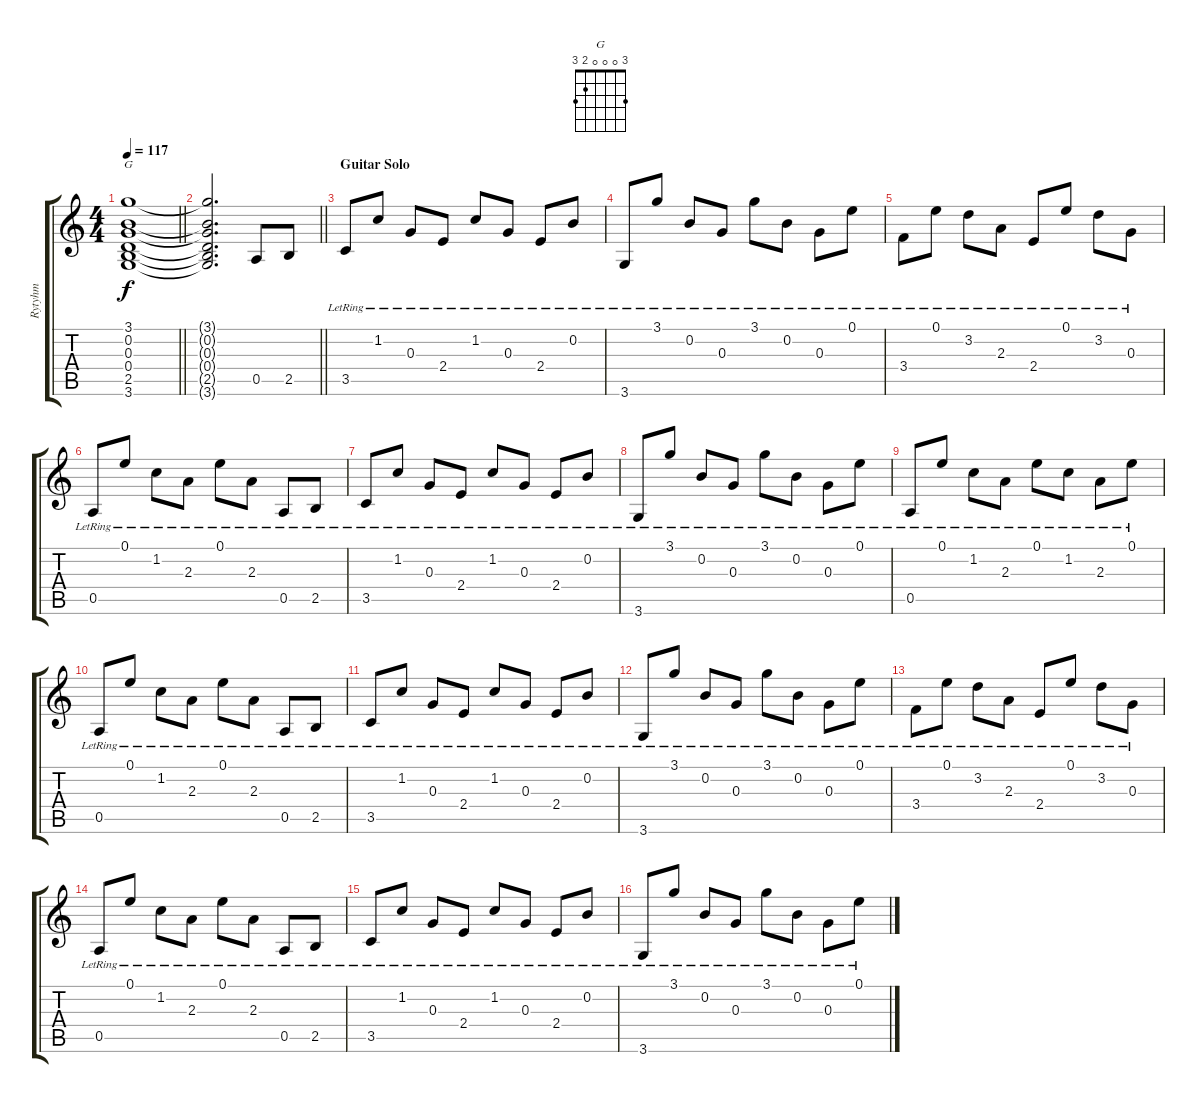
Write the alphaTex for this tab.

\track ("Rytyhm" "Rytyhm") {instrument electricguitarclean}
\staff {score tabs}
\tuning (E4 B3 G3 D3 A2 E2) {hide}
\chord ("G" 3 0 0 0 2 3)
\ts (4 4)
\tempo 117
\clef g2
\barLineRight lightlight
\ks c
(3.1 0.2 0.3 0.4 2.5 3.6).1{ch "G" dy f} |
\barLineRight lightlight
(3.1{t} 0.2{t} 0.3{t} 0.4{t} 2.5{t} 3.6{t}).2{d} 0.5.8 2.5.8 |
\section ("" "Guitar Solo")
3.5{lr}.8 1.2{lr}.8 0.3{lr}.8 2.4{lr}.8 1.2{lr}.8 0.3{lr}.8 2.4{lr}.8 0.2{lr}.8 |
3.6{lr}.8 3.1{lr}.8 0.2{lr}.8 0.3{lr}.8 3.1{lr}.8 0.2{lr}.8 0.3{lr}.8 0.1{lr}.8 |
3.4{lr}.8 0.1{lr}.8 3.2{lr}.8 2.3{lr}.8 2.4{lr}.8 0.1{lr}.8 3.2{lr}.8 0.3{lr}.8 |
0.5{lr}.8 0.1{lr}.8 1.2{lr}.8 2.3{lr}.8 0.1{lr}.8 2.3{lr}.8 0.5{lr}.8 2.5{lr}.8 |
3.5{lr}.8 1.2{lr}.8 0.3{lr}.8 2.4{lr}.8 1.2{lr}.8 0.3{lr}.8 2.4{lr}.8 0.2{lr}.8 |
3.6{lr}.8 3.1{lr}.8 0.2{lr}.8 0.3{lr}.8 3.1{lr}.8 0.2{lr}.8 0.3{lr}.8 0.1{lr}.8 |
0.5{lr}.8 0.1{lr}.8 1.2{lr}.8 2.3{lr}.8 0.1{lr}.8 1.2{lr}.8 2.3{lr}.8 0.1{lr}.8 |
0.5{lr}.8 0.1{lr}.8 1.2{lr}.8 2.3{lr}.8 0.1{lr}.8 2.3{lr}.8 0.5{lr}.8 2.5{lr}.8 |
3.5{lr}.8 1.2{lr}.8 0.3{lr}.8 2.4{lr}.8 1.2{lr}.8 0.3{lr}.8 2.4{lr}.8 0.2{lr}.8 |
3.6{lr}.8 3.1{lr}.8 0.2{lr}.8 0.3{lr}.8 3.1{lr}.8 0.2{lr}.8 0.3{lr}.8 0.1{lr}.8 |
3.4{lr}.8 0.1{lr}.8 3.2{lr}.8 2.3{lr}.8 2.4{lr}.8 0.1{lr}.8 3.2{lr}.8 0.3{lr}.8 |
0.5{lr}.8 0.1{lr}.8 1.2{lr}.8 2.3{lr}.8 0.1{lr}.8 2.3{lr}.8 0.5{lr}.8 2.5{lr}.8 |
3.5{lr}.8 1.2{lr}.8 0.3{lr}.8 2.4{lr}.8 1.2{lr}.8 0.3{lr}.8 2.4{lr}.8 0.2{lr}.8 |
3.6{lr}.8 3.1{lr}.8 0.2{lr}.8 0.3{lr}.8 3.1{lr}.8 0.2{lr}.8 0.3{lr}.8 0.1{lr}.8
